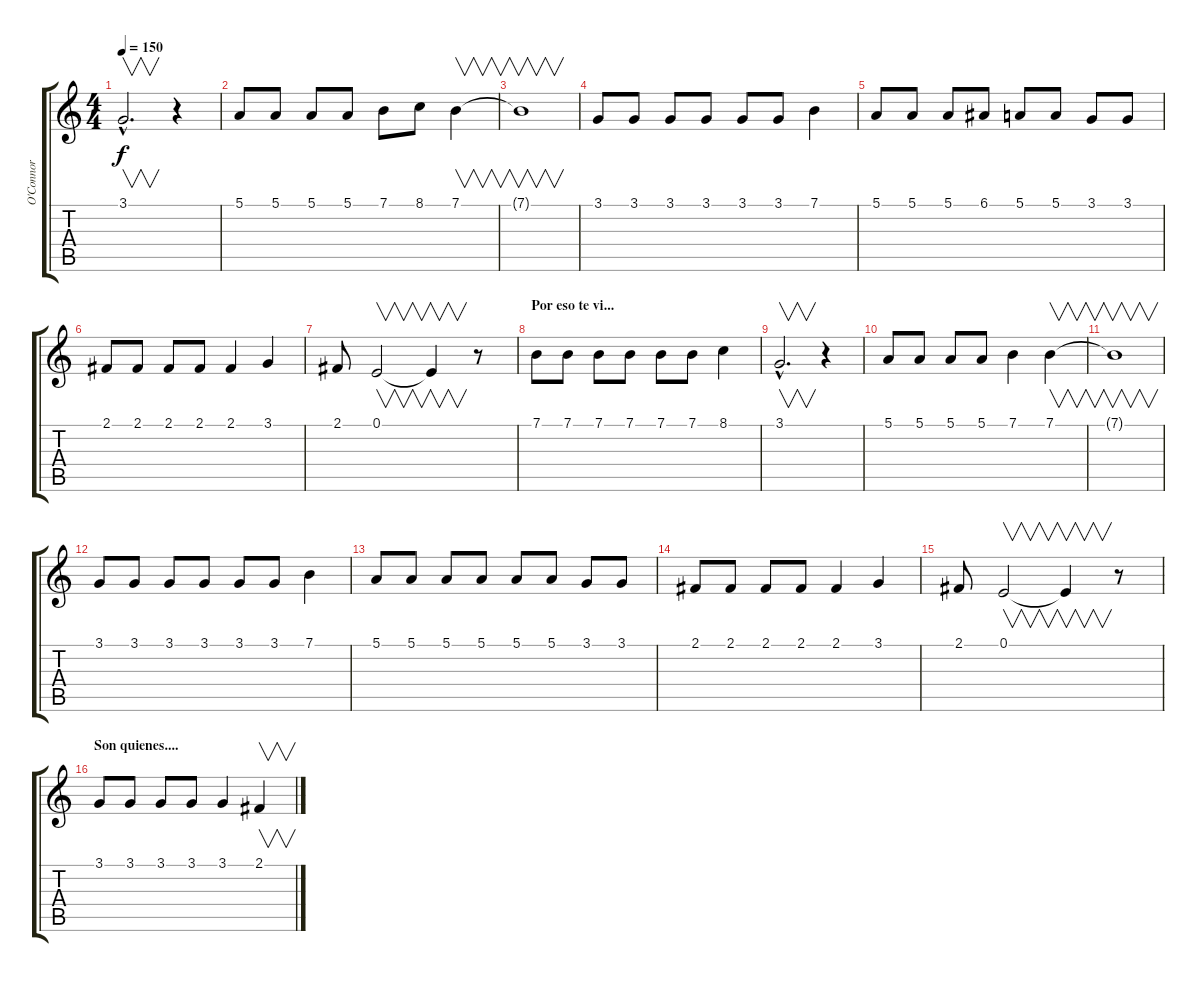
\track ("O'Connor" "O'Connor") {instrument cello}
\staff {score tabs}
\tuning (E4 B3 G3 D3 A2 E2) {hide}
\ts (4 4)
\tempo 150
\clef g2
\ks c
3.1{hac}.2{v d dy f} r.4 |
5.1.8 5.1.8 5.1.8 5.1.8 7.1.8 8.1.8 7.1.4{v} |
7.1{t}.1{v} |
3.1.8 3.1.8 3.1.8 3.1.8 3.1.8 3.1.8 7.1.4 |
5.1.8 5.1.8 5.1.8 6.1.8 5.1.8 5.1.8 3.1.8 3.1.8 |
2.1.8 2.1.8 2.1.8 2.1.8 2.1.4 3.1.4 |
2.1.8 0.1.2{v} 0.1{t}.4{v} r.8 |
\section ("" "Por eso te vi...")
7.1.8 7.1.8 7.1.8 7.1.8 7.1.8 7.1.8 8.1.4 |
3.1{hac}.2{v d} r.4 |
5.1.8 5.1.8 5.1.8 5.1.8 7.1.4 7.1.4{v} |
7.1{t}.1{v} |
3.1.8 3.1.8 3.1.8 3.1.8 3.1.8 3.1.8 7.1.4 |
5.1.8 5.1.8 5.1.8 5.1.8 5.1.8 5.1.8 3.1.8 3.1.8 |
2.1.8 2.1.8 2.1.8 2.1.8 2.1.4 3.1.4 |
2.1.8 0.1.2{v} 0.1{t}.4{v} r.8 |
\section ("" "Son quienes....")
3.1.8 3.1.8 3.1.8 3.1.8 3.1.4 2.1.4{v}
